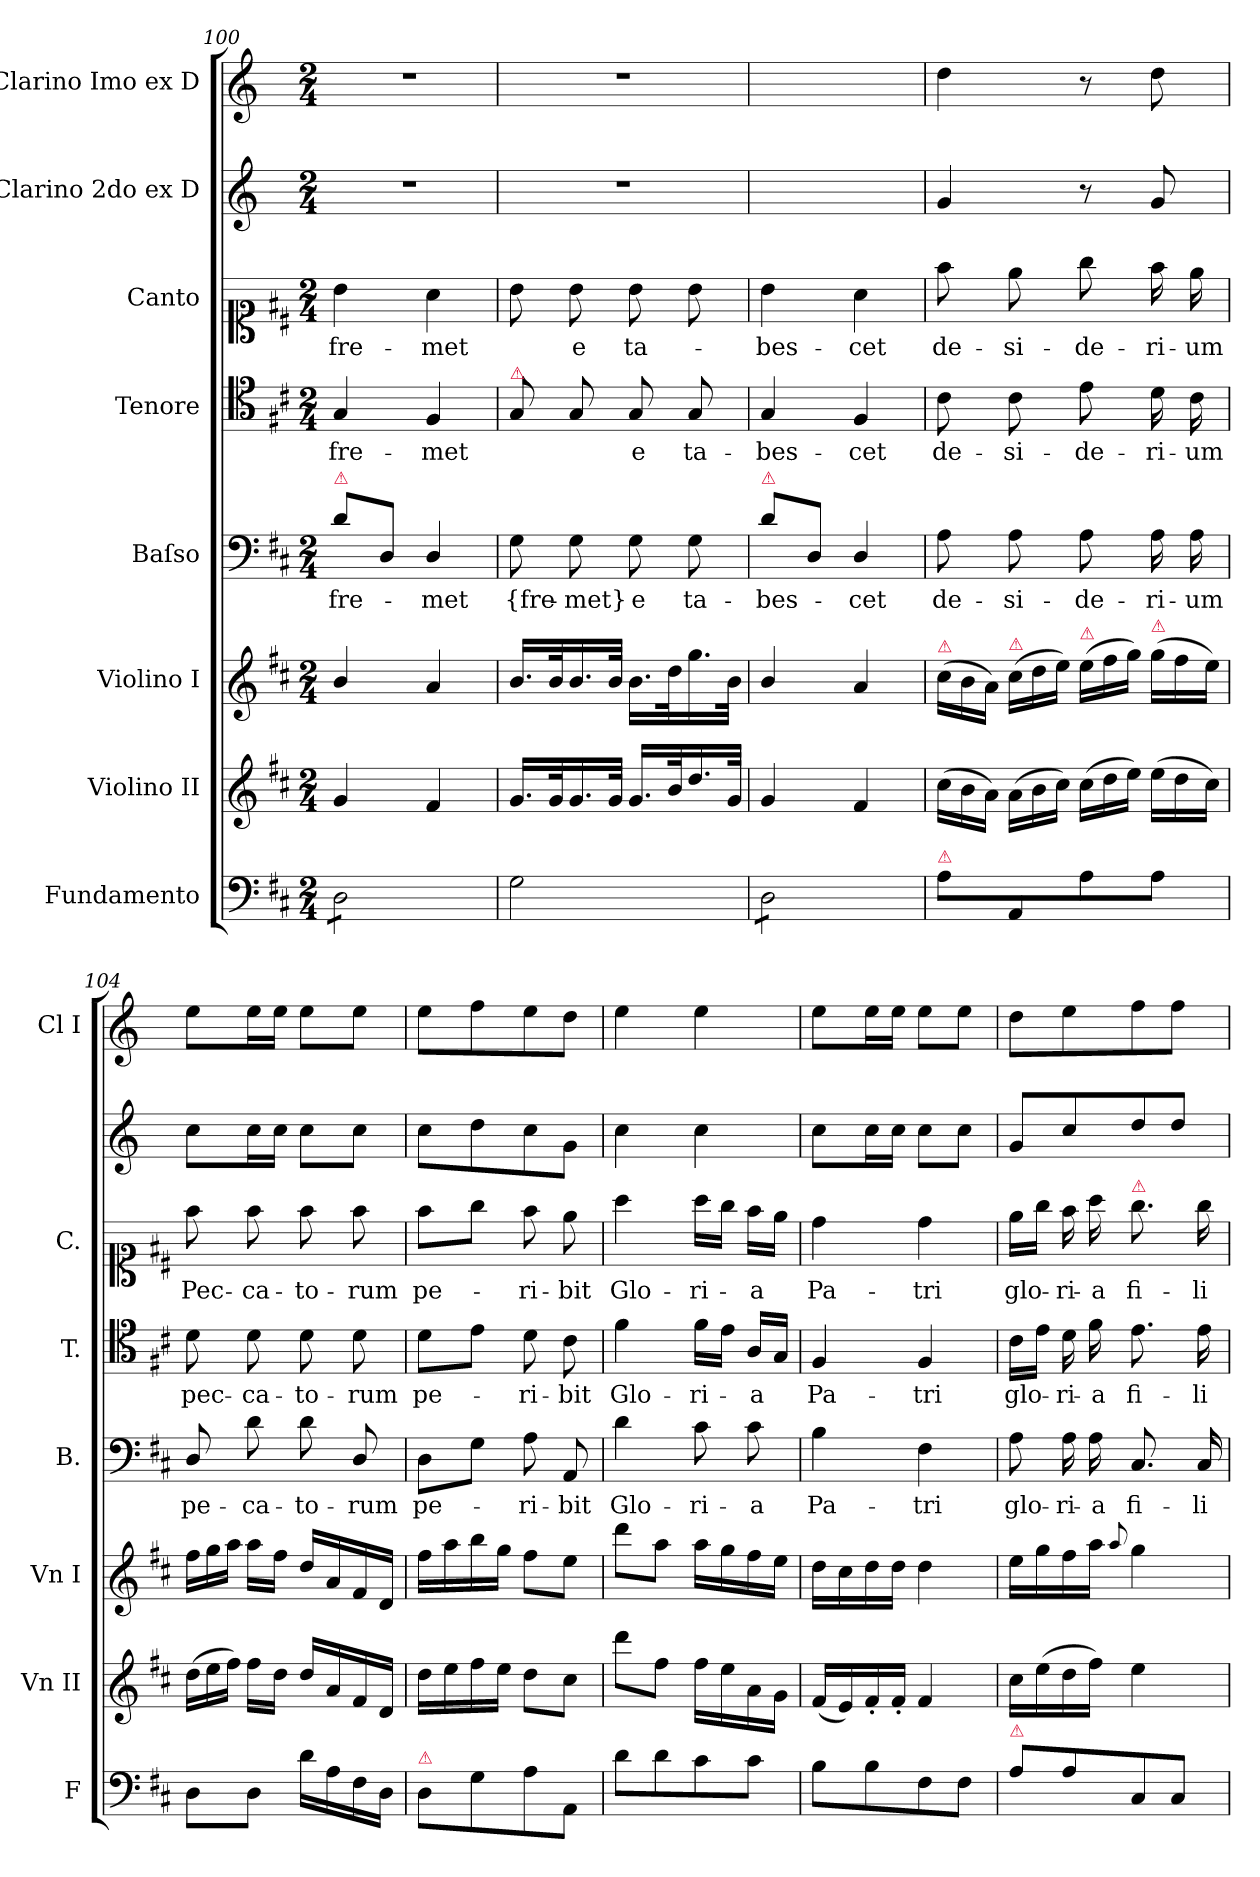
**kern	**kern	**kern	**kern	**text	**kern	**text	**kern	**text	**kern	**kern
*part8	*part7	*part6	*part5	*part5	*part4	*part4	*part3	*part3	*part2	*part1
*staff8	*staff7	*staff6	*staff5	*staff5	*staff4	*staff4	*staff3	*staff3	*staff2	*staff1
*I"Fundamento	*I"Violino II	*I"Violino I	*I"Baſso	*	*I"Tenore	*	*I"Canto	*	*I"Clarino 2do ex D	*I"Clarino Imo ex D
*I'F	*I'Vn II	*I'Vn I	*I'B.	*	*I'T.	*	*I'C.	*	*	*I'Cl I
*clefF4	*clefG2	*clefG2	*clefF4	*	*clefC4	*	*clefC1	*	*clefG2	*clefG2
*	*	*	*	*	*	*	*	*	*ITrd-1c-2	*ITrd-1c-2
*k[f#c#]	*k[f#c#]	*k[f#c#]	*k[f#c#]	*	*k[f#c#]	*	*k[f#c#]	*	*k[f#c#]	*k[f#c#]
*M2/4	*M2/4	*M2/4	*M2/4	*	*M2/4	*	*M2/4	*	*M2/4	*M2/4
=100	=100	=100	=100	=100	=100	=100	=100	=100	=100	=100
!	!	!	!LO:TX:a:color=crimson:t=⚠	!	!	!	!	!	!	!
*tremolo	*	*	*	*	*	*	*	*	*	*
8D\L	4g/	4b/	8d\L	fre-	4G/	fre-	4b\	fre-	2r	2r
8D\	.	.	8D/J	.	.	.	.	.	.	.
8D\	4f#/	4a/	4D/	-met	4F#/	-met	4a\	-met	.	.
8D\J	.	.	.	.	.	.	.	.	.	.
*Xtremolo	*	*	*	*	*	*	*	*	*	*
=101	=101	=101	=101	=101	=101	=101	=101	=101	=101	=101
!	!	!	!	!	!LO:TX:a:color=crimson:t=⚠	!	!	!	!	!
!	!	!	!	!	!	!	!	!	!LO:N:vis=1	!LO:N:vis=1
2G\	16.g/LL	16.b/LL	8G\	{fre-	8G/	.	8b\	.	2r	2r
.	32g/K	32b/K	.	.	.	.	.	.	.	.
.	16.g/	16.b/	8G\	-met}	8G/	.	8b\	e	.	.
.	32g/JJk	32b/JJk	.	.	.	.	.	.	.	.
.	16.g/LL	16.b\LL	8G\	e	8G/	e	8b\	ta-	.	.
.	32b/K	32dd\K	.	.	.	.	.	.	.	.
.	16.dd/	16.gg\	8G\	ta-	8G/	ta-	8b\	.	.	.
.	32g/JJk	32b\JJk	.	.	.	.	.	.	.	.
=102	=102	=102	=102	=102	=102	=102	=102	=102	=102	=102
!	!	!	!LO:TX:a:color=crimson:t=⚠	!	!	!	!	!	!	!
*tremolo	*	*	*	*	*	*	*	*	*	*
8D\L	4g/	4b/	8d\L	-bes-	4G/	-bes-	4b\	-bes-	2ryy	2ryy
8D\	.	.	8D/J	.	.	.	.	.	.	.
8D\	4f#/	4a/	4D/	-cet	4F#/	-cet	4a\	-cet	.	.
8D\J	.	.	.	.	.	.	.	.	.	.
*Xtremolo	*	*	*	*	*	*	*	*	*	*
=103	=103	=103	=103	=103	=103	=103	=103	=103	=103	=103
*	*Xtuplet	*Xtuplet	*	*	*	*	*	*	*	*
!	!	!LO:TX:a:color=crimson:t=⚠	!	!	!	!	!	!	!	!
!LO:TX:a:color=crimson:t=⚠	!	!	!	!	!	!	!	!	!	!
8A\L	(24cc#\LL	(24cc#\LL	8A\	de-	8c#\	de-	8ff#\	de-	4a/	4ee\
.	24b\	24b\	.	.	.	.	.	.	.	.
.	24a\JJ)	24a\JJ)	.	.	.	.	.	.	.	.
!	!	!LO:TX:a:color=crimson:t=⚠	!	!	!	!	!	!	!	!
8AA/	(24a\LL	(24cc#\LL	8A\	-si-	8c#\	-si-	8ee\	-si-	.	.
.	24b\	24dd\	.	.	.	.	.	.	.	.
.	24cc#\JJ)	24ee\JJ)	.	.	.	.	.	.	.	.
!	!	!LO:TX:a:color=crimson:t=⚠	!	!	!	!	!	!	!	!
8A\	(24cc#\LL	(24ee\LL	8A\	-de-	8e\	-de-	8gg\	-de-	8r	8r
.	24dd\	24ff#\	.	.	.	.	.	.	.	.
.	24ee\JJ)	24gg\JJ)	.	.	.	.	.	.	.	.
!	!	!LO:TX:a:color=crimson:t=⚠	!	!	!	!	!	!	!	!
8A\J	(24ee\LL	(24gg\LL	16A\	-ri-	16d\	-ri-	16ff#\	-ri-	8a/	8ee\
.	24dd\	24ff#\	.	.	.	.	.	.	.	.
.	.	.	16A\	-um	16c#\	-um	16ee\	-um	.	.
.	24cc#\JJ)	24ee\JJ)	.	.	.	.	.	.	.	.
=104	=104	=104	=104	=104	=104	=104	=104	=104	=104	=104
8D\L	(24dd\LL	24ff#\LL	8D/	pe-	8d\	pec-	8ff#\	Pec-	8dd\L	8ff#\L
.	24ee\	24gg\	.	.	.	.	.	.	.	.
.	24ff#\JJ)	24aa\JJ	.	.	.	.	.	.	.	.
8D\J	16ff#\LL	16aa\LL	8d\	-ca-	8d\	-ca-	8ff#\	-ca-	16dd\L	16ff#\L
.	16dd\JJ	16ff#\JJ	.	.	.	.	.	.	16dd\JJ	16ff#\JJ
16d\LL	16dd/LL	16dd/LL	8d\	-to-	8d\	-to-	8ff#\	-to-	8dd\L	8ff#\L
16A\	16a/	16a/	.	.	.	.	.	.	.	.
16F#\	16f#/	16f#/	8D/	-rum	8d\	-rum	8ff#\	-rum	8dd\J	8ff#\J
16D\JJ	16d/JJ	16d/JJ	.	.	.	.	.	.	.	.
=105	=105	=105	=105	=105	=105	=105	=105	=105	=105	=105
!LO:TX:a:color=crimson:t=⚠	!	!	!	!	!	!	!	!	!	!
8D\L	16dd\LL	16ff#\LL	8D\L	pe-	8d\L	pe-	8ff#\L	pe-	8dd\L	8ff#\L
.	16ee\	16aa\	.	.	.	.	.	.	.	.
8G\	16ff#\	16bb\	8G\J	.	8e\J	.	8gg\J	.	8ee\	8gg\
.	16ee\JJ	16gg\JJ	.	.	.	.	.	.	.	.
8A\	8dd\L	8ff#\L	8A\	-ri-	8d\	-ri-	8ff#\	-ri-	8dd\	8ff#\
8AA/J	8cc#\J	8ee\J	8AA/	-bit	8c#\	-bit	8ee\	-bit	8a\J	8ee\J
=106	=106	=106	=106	=106	=106	=106	=106	=106	=106	=106
8d\L	8ddd\L	8ddd\L	4d\	Glo-	4f#\	Glo-	4aa\	Glo-	4dd\	4ff#\
8d\	8ff#\J	8aa\J	.	.	.	.	.	.	.	.
8c#\	16ff#\LL	16aa\LL	8c#\	-ri-	16f#\LL	-ri-	16aa\LL	-ri-	4dd\	4ff#\
.	16ee\	16gg\	.	.	16e\JJ	.	16gg\JJ	.	.	.
8c#\J	16a\	16ff#\	8c#\	-a	16A/LL	-a	16ff#\LL	-a	.	.
.	16g\JJ	16ee\JJ	.	.	16G/JJ	.	16ee\JJ	.	.	.
=107	=107	=107	=107	=107	=107	=107	=107	=107	=107	=107
8B\L	(16f#/LL	16dd\LL	4B\	Pa-	4F#/	Pa-	4dd\	Pa-	8dd\L	8ff#\L
.	16e/)	16cc#\	.	.	.	.	.	.	.	.
8B\	16f#'/	16dd\	.	.	.	.	.	.	16dd\L	16ff#\L
.	16f#'/JJ	16dd\JJ	.	.	.	.	.	.	16dd\JJ	16ff#\JJ
8F#\	4f#/	4dd\	4F#\	-tri	4F#/	-tri	4dd\	-tri	8dd\L	8ff#\L
8F#\J	.	.	.	.	.	.	.	.	8dd\J	8ff#\J
=108	=108	=108	=108	=108	=108	=108	=108	=108	=108	=108
!LO:TX:a:color=crimson:t=⚠	!	!	!	!	!	!	!	!	!	!
8A\L	16cc#\LL	16ee\LL	8A\	glo-	16c#\LL	glo-	16ee\LL	glo-	8a/L	8ee\L
.	(16ee\	16gg\	.	.	16e\JJ	.	16gg\JJ	.	.	.
8A\	16dd\	16ff#\	16A\	-ri-	16d\	-ri-	16ff#\	-ri-	8dd/	8ff#\
.	16ff#\JJ)	16aa\JJ	16A\	-a	16f#\	-a	16aa\	-a	.	.
.	.	8qqaa/	.	.	.	.	.	.	.	.
!	!	!	!	!	!	!	!LO:TX:a:color=crimson:t=⚠	!	!	!
8C#/	4ee\	4gg\	8.C#/	fi-	8.e\	fi-	8.gg\	fi-	8ee/	8gg\
8C#/J	.	.	.	.	.	.	.	.	8ee/J	8gg\J
.	.	.	16C#/	-li-	16e\	-li-	16gg\	-li-	.	.
=	=	=	=	=	=	=	=	=	=	=
*-	*-	*-	*-	*-	*-	*-	*-	*-	*-	*-
